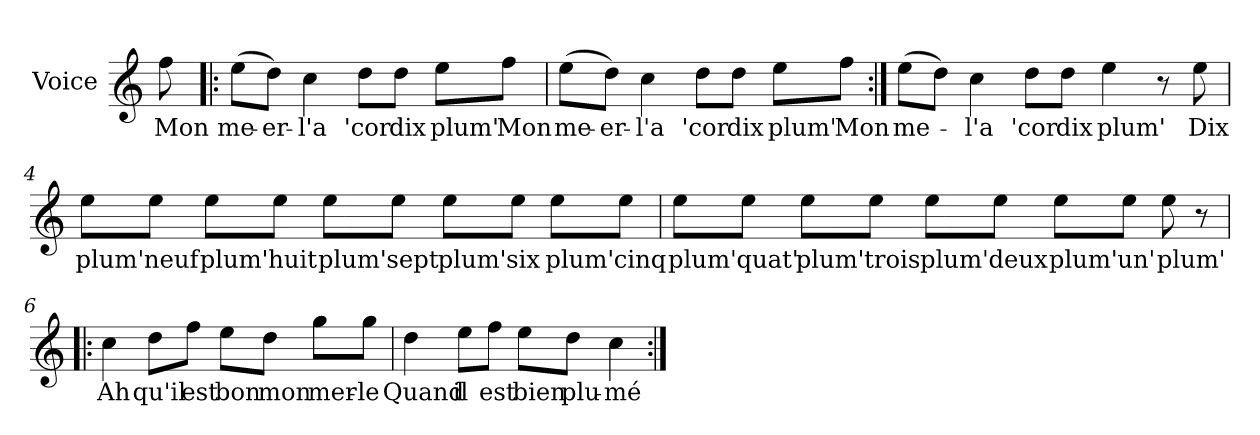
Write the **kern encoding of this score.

**kern	**text
*part1	*part1
*staff1	*staff1
*I"Voice	*
*I'V	*
*clefG2	*
*k[]	*
*C:	*
=	=
8ff\	Mon
=1!|:	=1!|:
(>8ee\L	me-
8dd\J)	-er-
4cc\	-l'a
8dd\L	'cor
8dd\J	dix
8ee\L	plum'
8ff\J	Mon
=2	=2
(>8ee\L	me-
8dd\J)	-er-
4cc\	-l'a
8dd\L	'cor
8dd\J	dix
8ee\L	plum'
8ff\J	Mon
=3:|!	=3:|!
(>8ee\L	me-
8dd\J)	.
4cc\	-l'a
8dd\L	'cor
8dd\J	dix
4ee\	plum'
8r	.
8ee\	Dix
!!LO:LB:g=z
=4	=4
*MM95	*
8ee\L	plum'
8ee\J	neuf
8ee\L	plum'
8ee\J	huit
8ee\L	plum'
8ee\J	sept
8ee\L	plum'
8ee\J	six
8ee\L	plum'
8ee\J	cinq
=5	=5
8ee\L	plum'
8ee\J	quat'
8ee\L	plum'
8ee\J	trois
8ee\L	plum'
8ee\J	deux
8ee\L	plum'
8ee\J	un'
8ee\	plum'
8r	.
!!LO:LB:g=z
=6!|:	=6!|:
*MM75	*
4cc\	Ah
8dd\L	qu'il
8ff\J	est
8ee\L	bon
8dd\J	mon
8gg\L	mer-
8gg\J	-le
=7	=7
4dd\	Quand
8ee\L	il
8ff\J	est
8ee\L	bien
8dd\J	plu-
4cc\	-mé
=:|!	=:|!
*-	*-
